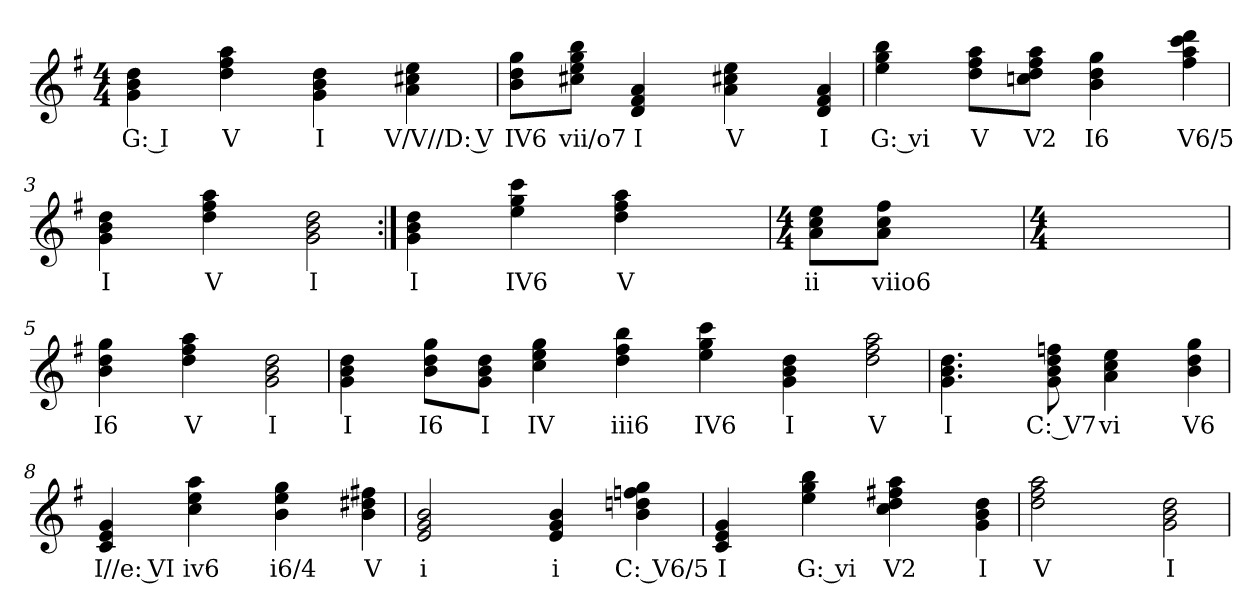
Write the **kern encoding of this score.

**kern	**text
*part1	*part1
*staff1	*staff1
*k[f#]	*
*G:	*
*M4/4	*
=	=
4g 4b 4dd	G: I
4ryy	.
4dd 4ff# 4aa	V
4ryy	.
4g 4b 4dd	I
4ryy	.
4a 4cc#X 4ee	V/V//D: V
=1	=1
8b 8dd 8ggL	IV6
8ryy	.
8cc#X 8ee 8gg 8bbJ	vii/o7
8ryy	.
4d 4f# 4a	I
4ryy	.
4a 4cc#X 4ee	V
4ryy	.
4d 4f# 4a	I
=2	=2
4ee 4gg 4bb	G: vi
4ryy	.
8dd 8ff# 8aaL	V
8ryy	.
8ccn 8dd 8ff# 8aaJ	V2
8ryy	.
4b 4dd 4gg	I6
4ryy	.
4ff# 4aa 4ccc 4ddd	V6/5
=3	=3
4g 4b 4dd	I
4ryy	.
4dd 4ff# 4aa	V
4ryy	.
2g 2b 2dd	I
=4a:|!	=4a:|!
4g 4b 4dd	I
4ryy	.
4ee 4gg 4ccc	IV6
4ryy	.
4dd 4ff# 4aa	V
4ryy	.
4ryy	.
=4b	=4b
*M4/4	*
8a 8cc 8eeL	ii
8ryy	.
8a 8cc 8ff#J	viio6
8ryy	.
2ryy	.
=5a	=5a
*M4/4	*
1ryy	.
4ryy	.
=5b	=5b
4b 4dd 4gg	I6
4ryy	.
4dd 4ff# 4aa	V
4ryy	.
2g 2b 2dd	I
=6	=6
4g 4b 4dd	I
4ryy	.
8b 8dd 8ggL	I6
8ryy	.
8g 8b 8ddJ	I
8ryy	.
4cc 4ee 4gg	IV
4ryy	.
4dd 4ff# 4bb	iii6
4ryy	.
4ee 4gg 4ccc	IV6
4ryy	.
4g 4b 4dd	I
4ryy	.
2dd 2ff# 2aa	V
=7	=7
4.g 4.b 4.dd	I
4.ryy	.
8g 8b 8dd 8ffn	C: V7
8ryy	.
4a 4cc 4ee	vi
4ryy	.
4b 4dd 4gg	V6
=8	=8
4c 4e 4g	I//e: VI
4ryy	.
4cc 4ee 4aa	iv6
4ryy	.
4b 4ee 4gg	i6/4
4ryy	.
4b 4dd#X 4ff#X	V
=9	=9
2e 2g 2b	i
2ryy	.
4e 4g 4b	i
4ryy	.
4b 4ddn 4ffn 4gg	C: V6/5
=10	=10
4c 4e 4g	I
4ryy	.
4ee 4gg 4bb	G: vi
4ryy	.
4cc 4dd 4ff#X 4aa	V2
4ryy	.
4g 4b 4dd	I
=11	=11
2dd 2ff# 2aa	V
2ryy	.
2g 2b 2dd	I
=	=
*-	*-
